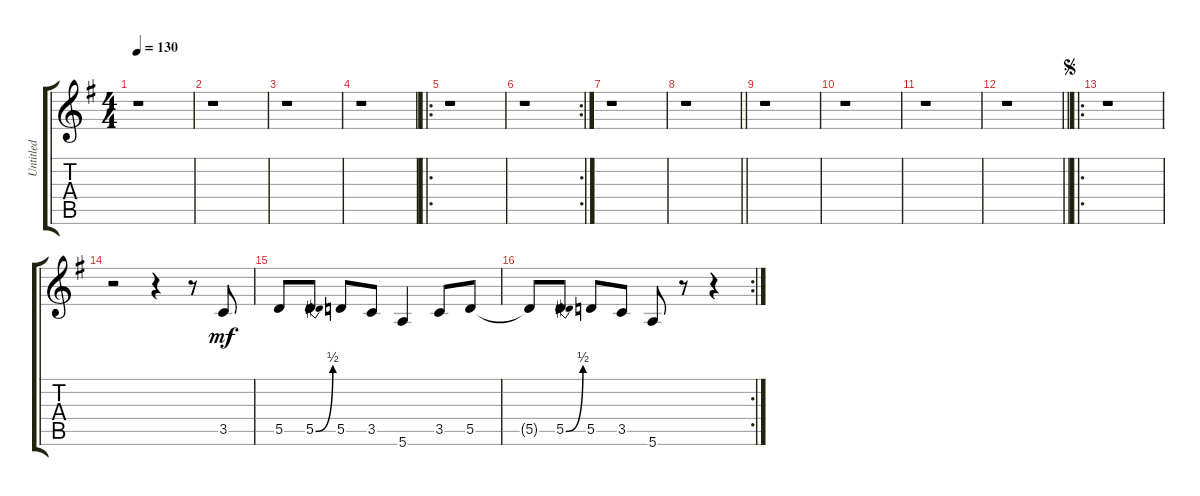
\track ("Untitled" "Untitled") {instrument distortionguitar}
\staff {score tabs}
\tuning (E4 B3 G3 D3 A2 E2) {hide}
\ts (4 4)
\tempo 130
\clef g2
\ks g
r.1{dy mf} |
r.1 |
r.1 |
r.1 |
\ro
r.1 |
\rc 2
r.1 |
r.1 |
\barLineRight lightlight
r.1 |
r.1 |
r.1 |
r.1 |
\barLineRight lightlight
r.1 |
\ro
\jump segno
r.1 |
r.2 r.4 r.8 3.5.8 |
5.5.8 5.5{be (bend 0 0 60 2)}.8 5.5.8 3.5.8 5.6.4 3.5.8 5.5.8 |
\rc 2
5.5{t}.8 5.5{be (bend 0 0 60 2)}.8 5.5.8 3.5.8 5.6.8 r.8 r.4
